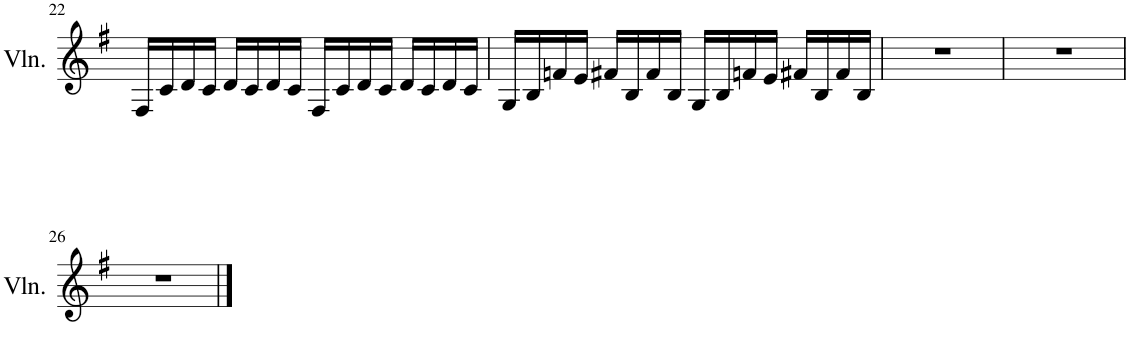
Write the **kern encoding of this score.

**kern
*part1
*staff1
*I"Violin
*I'Vln.
!!LO:PB:g=z
*clefG2
*k[f#]
*M4/4
=22
16F#/LL
16c/
16d/
16c/JJ
16d/LL
16c/
16d/
16c/JJ
16F#/LL
16c/
16d/
16c/JJ
16d/LL
16c/
16d/
16c/JJ
=23
16G/LL
16B/
16fn/
16e/JJ
16f#X/LL
16B/
16f#/
16B/JJ
16G/LL
16B/
16fn/
16e/JJ
16f#X/LL
16B/
16f#/
16B/JJ
=24
1r
=25
1r
!!LO:LB:g=z
=26
1r
==
*-
